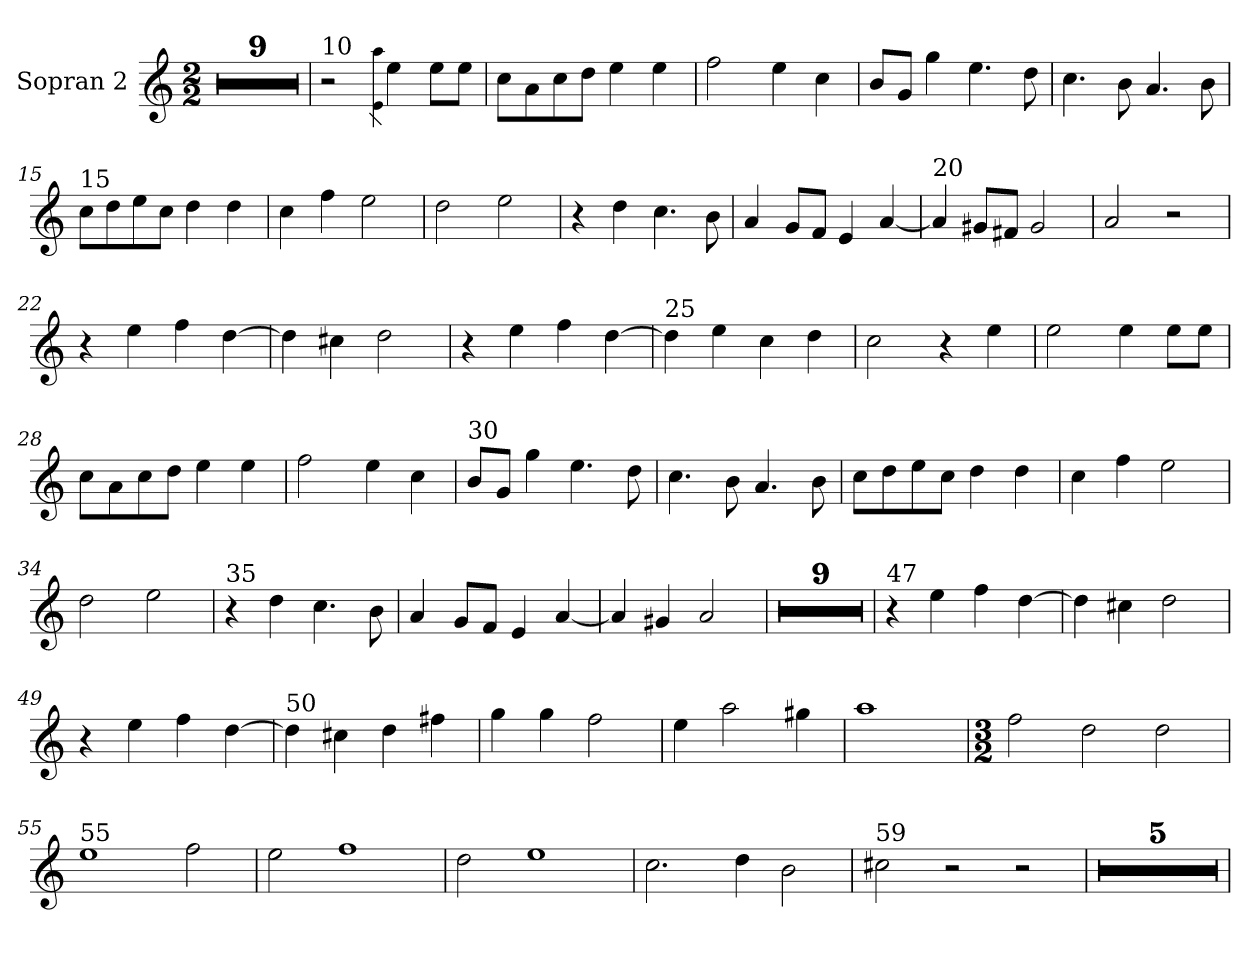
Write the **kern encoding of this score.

**kern
*part1
*staff1
*I"Sopran 2
*clefG2
*k[]
*M2/2
=1
1r
=2
1r
=3
1r
=4
1r
=5
1r
=6
1r
=7
1r
=8
1r
=9
1r
=10
!LO:TX:a:t=10
2r
4qe 4qaa
4ee\
8ee\L
8ee\J
!!LO:LB:g=z
=11
8cc\L
8a\
8cc\
8dd\J
4ee\
4ee\
=12
2ff\
4ee\
4cc\
=13
8b/L
8g/J
4gg\
4.ee\
8dd\
=14
4.cc\
8b\
4.a/
8b\
!!LO:LB:g=z
=15
!LO:TX:a:t=15
8cc\L
8dd\
8ee\
8cc\J
4dd\
4dd\
=16
4cc\
4ff\
2ee\
=17
2dd\
2ee\
=18
4r
4dd\
4.cc\
8b\
=19
4a/
8g/L
8f/J
4e/
[4a/
=20
!LO:TX:a:t=20
4a/]
8g#X/L
8f#X/J
2g#/
!!LO:LB:g=z
=21
2a/
2r
=22
4r
4ee\
4ff\
[4dd\
=23
4dd\]
4cc#X\
2dd\
=24
4r
4ee\
4ff\
[4dd\
=25
!LO:TX:a:t=25
4dd\]
4ee\
4cc\
4dd\
=26
2cc\
4r
4ee\
!!LO:LB:g=z
=27
2ee\
4ee\
8ee\L
8ee\J
=28
8cc\L
8a\
8cc\
8dd\J
4ee\
4ee\
=29
2ff\
4ee\
4cc\
=30
!LO:TX:a:t=30
8b/L
8g/J
4gg\
4.ee\
8dd\
=31
4.cc\
8b\
4.a/
8b\
=32
8cc\L
8dd\
8ee\
8cc\J
4dd\
4dd\
!!LO:LB:g=z
=33
4cc\
4ff\
2ee\
=34
2dd\
2ee\
=35
!LO:TX:a:t=35
4r
4dd\
4.cc\
8b\
=36
4a/
8g/L
8f/J
4e/
[4a/
=37
4a/]
4g#X/
2a/
=38
1r
=39
1r
=40
1r
=41
1r
!!LO:LB:g=z
=42
1r
!!LO:LB:g=z
=43
1r
=44
1r
=45
1r
=46
1r
=47
!LO:TX:a:t=47
4r
4ee\
4ff\
[4dd\
!!LO:LB:g=z
=48
4dd\]
4cc#X\
2dd\
=49
4r
4ee\
4ff\
[4dd\
=50
!LO:TX:a:t=50
4dd\]
4cc#X\
4dd\
4ff#X\
=51
4gg\
4gg\
2ff\
=52
4ee\
2aa\
4gg#X\
=53
1aa
!!LO:LB:g=z
=54
*M3/2
2ff\
2dd\
2dd\
=55
!LO:TX:a:t=55
1ee
2ff\
=56
2ee\
1ff
=57
2dd\
1ee
=58
2.cc\
4dd\
2b\
=59
!LO:TX:a:t=59
2cc#X\
2r
2r
!!LO:LB:g=z
=60
1.r
=61
1.r
=62
1.r
=63
1.r
=64
1.r
=
*-
